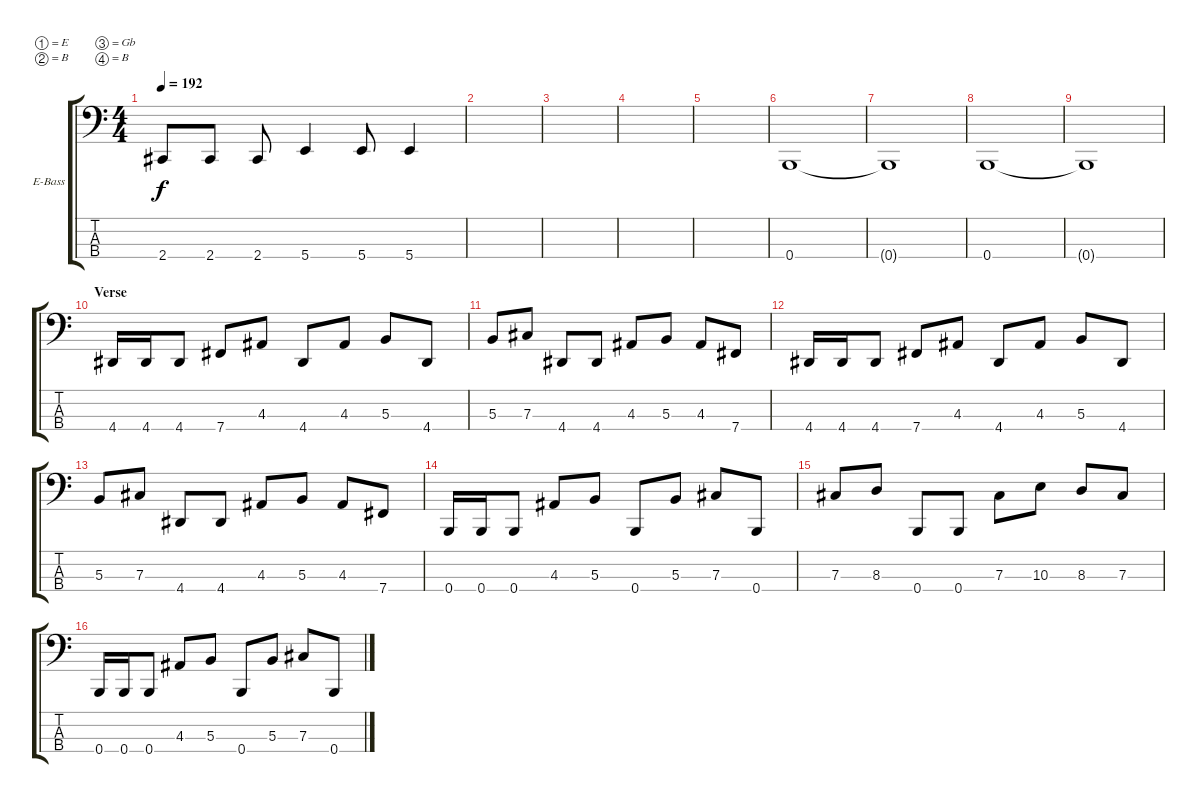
\bracketExtendMode groupsimilarinstruments
\firstSystemTrackNameOrientation horizontal
\otherSystemsTrackNameOrientation horizontal
\track ("Brent Fox" "E-Bass") {instrument electricbassfinger}
\staff {score tabs}
\tuning (E2 B1 Gb1 B0)
\ts (4 4)
\tempo 192
\clef f4
\ks aminor
2.4.8{dy f} 2.4.8 2.4.8 5.4.4 5.4.8 5.4.4 |
|
|
|
|
0.4.1 |
0.4{t}.1 |
0.4.1 |
0.4{t}.1 |
\section ("" "Verse")
4.4.16 4.4.16 4.4.8 7.4.8 4.3.8 4.4.8 4.3.8 5.3.8 4.4.8 |
5.3.8 7.3.8 4.4.8 4.4.8 4.3.8 5.3.8 4.3.8 7.4.8 |
4.4.16 4.4.16 4.4.8 7.4.8 4.3.8 4.4.8 4.3.8 5.3.8 4.4.8 |
5.3.8 7.3.8 4.4.8 4.4.8 4.3.8 5.3.8 4.3.8 7.4.8 |
0.4.16 0.4.16 0.4.8 4.3.8 5.3.8 0.4.8 5.3.8 7.3.8 0.4.8 |
7.3.8 8.3.8 0.4.8 0.4.8 7.3.8 10.3.8 8.3.8 7.3.8 |
0.4.16 0.4.16 0.4.8 4.3.8 5.3.8 0.4.8 5.3.8 7.3.8 0.4.8
